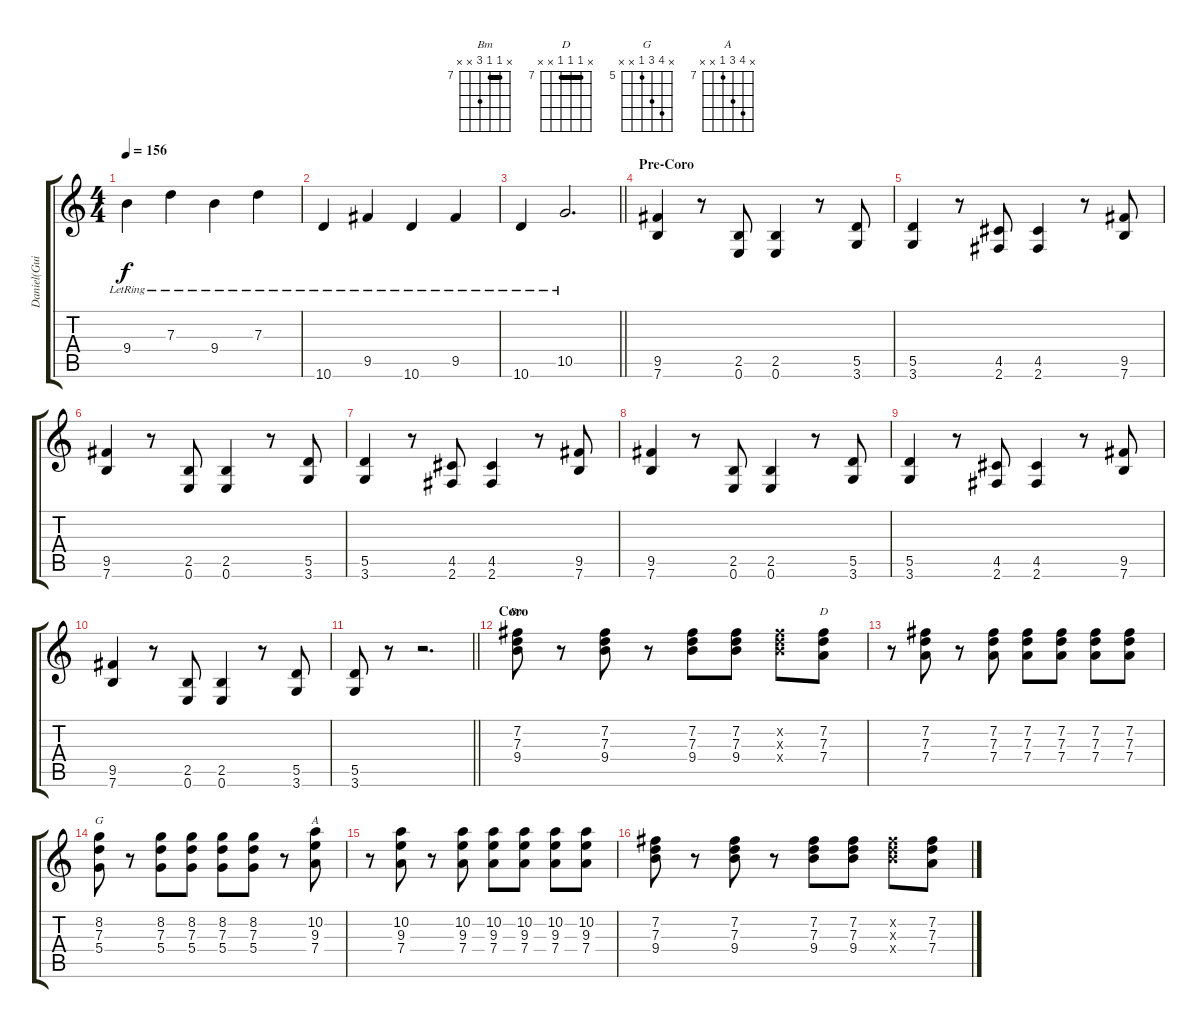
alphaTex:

\track ("Daniel(Guitarra)" "Daniel(Gui") {instrument overdrivenguitar}
\staff {score tabs}
\tuning (E4 B3 G3 D3 A2 E2) {hide}
\chord ("Bm" x 7 7 9 x x) {firstfret 7 barre 7}
\chord ("D" x 7 7 7 x x) {firstfret 7 barre 7}
\chord ("G" x 8 7 5 x x) {firstfret 5}
\chord ("A" x 10 9 7 x x) {firstfret 7}
\ts (4 4)
\tempo 156
\clef g2
\ks c
9.4{lr}.4{dy f} 7.3{lr}.4 9.4{lr}.4 7.3{lr}.4 |
10.6{lr}.4 9.5{lr}.4 10.6{lr}.4 9.5{lr}.4 |
\barLineRight lightlight
10.6{lr}.4 10.5{lr}.2{d} |
\section ("" "Pre-Coro")
(9.5 7.6).4{volume 9} r.8 (2.5 0.6).8 (2.5 0.6).4 r.8 (5.5 3.6).8 |
(5.5 3.6).4 r.8 (4.5 2.6).8 (4.5 2.6).4 r.8 (9.5 7.6).8 |
(9.5 7.6).4{volume 9} r.8 (2.5 0.6).8 (2.5 0.6).4 r.8 (5.5 3.6).8 |
(5.5 3.6).4 r.8 (4.5 2.6).8 (4.5 2.6).4 r.8 (9.5 7.6).8 |
(9.5 7.6).4{volume 9} r.8 (2.5 0.6).8 (2.5 0.6).4 r.8 (5.5 3.6).8 |
(5.5 3.6).4 r.8 (4.5 2.6).8 (4.5 2.6).4 r.8 (9.5 7.6).8 |
(9.5 7.6).4{volume 9} r.8 (2.5 0.6).8 (2.5 0.6).4 r.8 (5.5 3.6).8 |
\barLineRight lightlight
(5.5 3.6).8 r.8 r.2{d} |
\section ("" "Coro")
(7.2 7.3 9.4).8{ch "Bm" volume 13} r.8 (7.2 7.3 9.4).8 r.8 (7.2 7.3 9.4).8 (7.2 7.3 9.4).8 (7.2{x} 7.3{x} 9.4{x}).8 (7.2 7.3 7.4).8{ch "D"} |
r.8 (7.2 7.3 7.4).8 r.8 (7.2 7.3 7.4).8 (7.2 7.3 7.4).8 (7.2 7.3 7.4).8 (7.2 7.3 7.4).8 (7.2 7.3 7.4).8 |
(8.2 7.3 5.4).8{ch "G"} r.8 (8.2 7.3 5.4).8 (8.2 7.3 5.4).8 (8.2 7.3 5.4).8 (8.2 7.3 5.4).8 r.8 (10.2 9.3 7.4).8{ch "A"} |
r.8 (10.2 9.3 7.4).8 r.8 (10.2 9.3 7.4).8 (10.2 9.3 7.4).8 (10.2 9.3 7.4).8 (10.2 9.3 7.4).8 (10.2 9.3 7.4).8 |
(7.2 7.3 9.4).8 r.8 (7.2 7.3 9.4).8 r.8 (7.2 7.3 9.4).8 (7.2 7.3 9.4).8 (7.2{x} 7.3{x} 9.4{x}).8 (7.2 7.3 7.4).8
